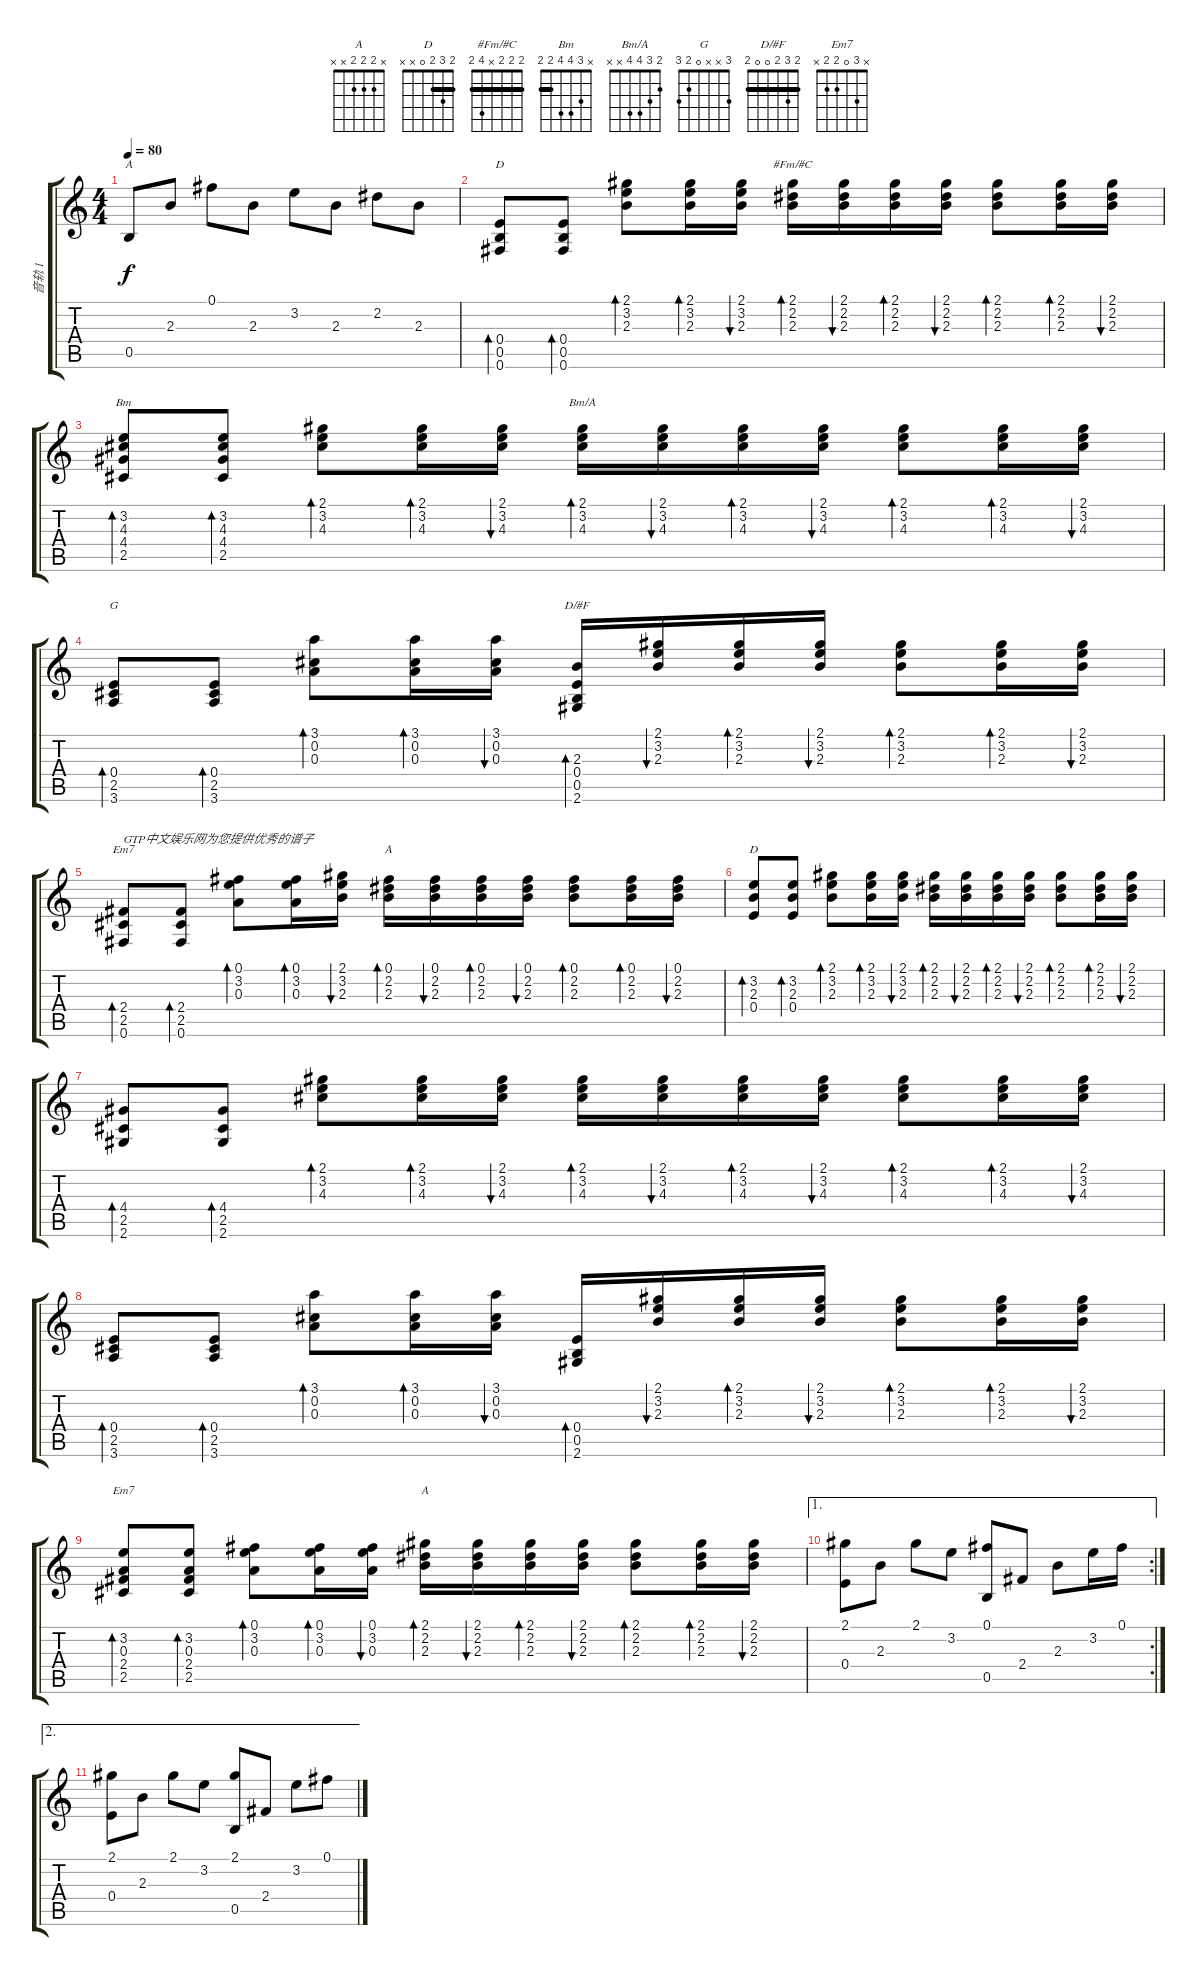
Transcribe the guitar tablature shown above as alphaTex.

\track ("音轨 1" "音轨 1") {instrument acousticguitarsteel}
\staff {score tabs}
\tuning (Gb4 Db4 A3 E3 B2 Gb2) {hide}
\chord ("A" x 2 2 2 0 x)
\chord ("D" 2 3 2 0 0 0) {barre 2}
\chord ("#Fm/#C" 2 2 2 x 4 2) {barre 2}
\chord ("Bm" x 3 4 4 2 2) {barre 2}
\chord ("Bm/A" 2 3 4 4 x x)
\chord ("G" 3 x x 0 2 3)
\chord ("D/#F" 2 3 2 0 0 2) {barre 2}
\chord ("Em7" x 3 x 2 2 0)
\chord ("A" 0 2 2 2 x x)
\chord ("D" 2 3 2 0 x x) {barre 2}
\chord ("Em7" x 3 0 2 2 x)
\chord ("A" x 2 2 2 x x)
\ts (4 4)
\tempo 80
\clef g2
\ks c
0.5.8{ch "A" dy f} 2.3.8 0.1.8 2.3.8 3.2.8 2.3.8 2.2.8 2.3.8 |
(0.4 0.5 0.6).8{bd 240 ch "D"} (0.4 0.5 0.6).8{bd 240} (2.1 3.2 2.3).8{bd 240} (2.1 3.2 2.3).16{bd 120} (2.1 3.2 2.3).16{bu 120} (2.1 2.2 2.3).16{bd 120 ch "#Fm/#C"} (2.1 2.2 2.3).16{bu 120} (2.1 2.2 2.3).16{bd 120} (2.1 2.2 2.3).16{bu 120} (2.1 2.2 2.3).8{bd 240} (2.1 2.2 2.3).16{bd 120} (2.1 2.2 2.3).16{bu 120} |
(3.2 4.3 4.4 2.5).8{bd 240 ch "Bm"} (3.2 4.3 4.4 2.5).8{bd 240} (2.1 3.2 4.3).8{bd 240} (2.1 3.2 4.3).16{bd 120} (2.1 3.2 4.3).16{bu 120} (2.1 3.2 4.3).16{bd 120 ch "Bm/A"} (2.1 3.2 4.3).16{bu 120} (2.1 3.2 4.3).16{bd 120} (2.1 3.2 4.3).16{bu 120} (2.1 3.2 4.3).8{bd 240} (2.1 3.2 4.3).16{bd 120} (2.1 3.2 4.3).16{bu 120} |
(0.4 2.5 3.6).8{bd 240 ch "G"} (0.4 2.5 3.6).8{bd 240} (3.1 0.2 0.3).8{bd 240} (3.1 0.2 0.3).16{bd 120} (3.1 0.2 0.3).16{bu 120} (2.3 0.4 0.5 2.6).16{bd 120 ch "D/#F"} (2.1 3.2 2.3).16{bu 120} (2.1 3.2 2.3).16{bd 120} (2.1 3.2 2.3).16{bu 120} (2.1 3.2 2.3).8{bd 240} (2.1 3.2 2.3).16{bd 120} (2.1 3.2 2.3).16{bu 120} |
(2.4 2.5 0.6).8{bd 240 ch "Em7" txt "GTP中文娱乐网为您提供优秀的谱子"} (2.4 2.5 0.6).8{bd 240} (0.1 3.2 0.3).8{bd 240} (0.1 3.2 0.3).16{bd 120} (2.1 3.2 2.3).16{bu 120} (0.1 2.2 2.3).16{bd 120 ch "A"} (0.1 2.2 2.3).16{bu 120} (0.1 2.2 2.3).16{bd 120} (0.1 2.2 2.3).16{bu 120} (0.1 2.2 2.3).8{bd 240} (0.1 2.2 2.3).16{bd 120} (0.1 2.2 2.3).16{bu 120} |
(3.2 2.3 0.4).8{bd 240 ch "D"} (3.2 2.3 0.4).8{bd 240} (2.1 3.2 2.3).8{bd 240} (2.1 3.2 2.3).16{bd 120} (2.1 3.2 2.3).16{bu 120} (2.1 2.2 2.3).16{bd 120} (2.1 2.2 2.3).16{bu 120} (2.1 2.2 2.3).16{bd 120} (2.1 2.2 2.3).16{bu 120} (2.1 2.2 2.3).8{bd 240} (2.1 2.2 2.3).16{bd 120} (2.1 2.2 2.3).16{bu 120} |
(4.4 2.5 2.6).8{bd 240} (4.4 2.5 2.6).8{bd 240} (2.1 3.2 4.3).8{bd 240} (2.1 3.2 4.3).16{bd 120} (2.1 3.2 4.3).16{bu 120} (2.1 3.2 4.3).16{bd 120} (2.1 3.2 4.3).16{bu 120} (2.1 3.2 4.3).16{bd 120} (2.1 3.2 4.3).16{bu 120} (2.1 3.2 4.3).8{bd 240} (2.1 3.2 4.3).16{bd 120} (2.1 3.2 4.3).16{bu 120} |
(0.4 2.5 3.6).8{bd 240} (0.4 2.5 3.6).8{bd 240} (3.1 0.2 0.3).8{bd 120} (3.1 0.2 0.3).16{bd 120} (3.1 0.2 0.3).16{bu 120} (0.4 0.5 2.6).16{bd 120} (2.1 3.2 2.3).16{bu 120} (2.1 3.2 2.3).16{bd 120} (2.1 3.2 2.3).16{bu 120} (2.1 3.2 2.3).8{bd 240} (2.1 3.2 2.3).16{bd 120} (2.1 3.2 2.3).16{bu 120} |
(3.2 0.3 2.4 2.5).8{bd 240 ch "Em7"} (3.2 0.3 2.4 2.5).8{bd 240} (0.1 3.2 0.3).8{bd 240} (0.1 3.2 0.3).16{bd 120} (0.1 3.2 0.3).16{bu 120} (2.1 2.2 2.3).16{bd 120 ch "A"} (2.1 2.2 2.3).16{bu 120} (2.1 2.2 2.3).16{bd 120} (2.1 2.2 2.3).16{bu 120} (2.1 2.2 2.3).8{bd 240} (2.1 2.2 2.3).16{bd 120} (2.1 2.2 2.3).16{bu 120} |
\ae 1
\rc 2
(2.1 0.4).8 2.3.8 2.1.8 3.2.8 (0.1 0.5).8 2.4.8 2.3.8 3.2.16 0.1.16 |
\ae 2
(2.1 0.4).8 2.3.8 2.1.8 3.2.8 (2.1 0.5).8 2.4.8 3.2.8 0.1.8
